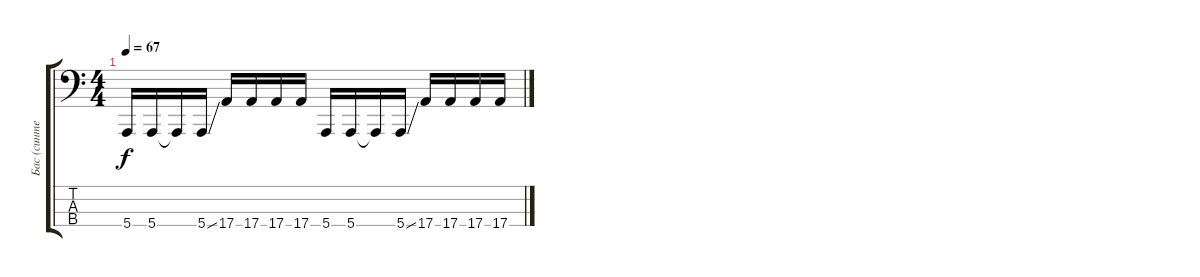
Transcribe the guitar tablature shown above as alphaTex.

\track ("Бас (синтез)" "Бас (синте") {instrument synthbrass1}
\staff {score tabs}
\tuning (G2 D2 A1 E1) {hide}
\ts (4 4)
\tempo 67
\clef f4
\ks c
5.4.16{dy f} 5.4.16 5.4{t}.16 5.4{ss}.16 17.4.16 17.4.16 17.4.16 17.4.16 5.4.16 5.4.16 5.4{t}.16 5.4{ss}.16 17.4.16 17.4.16 17.4.16 17.4.16
